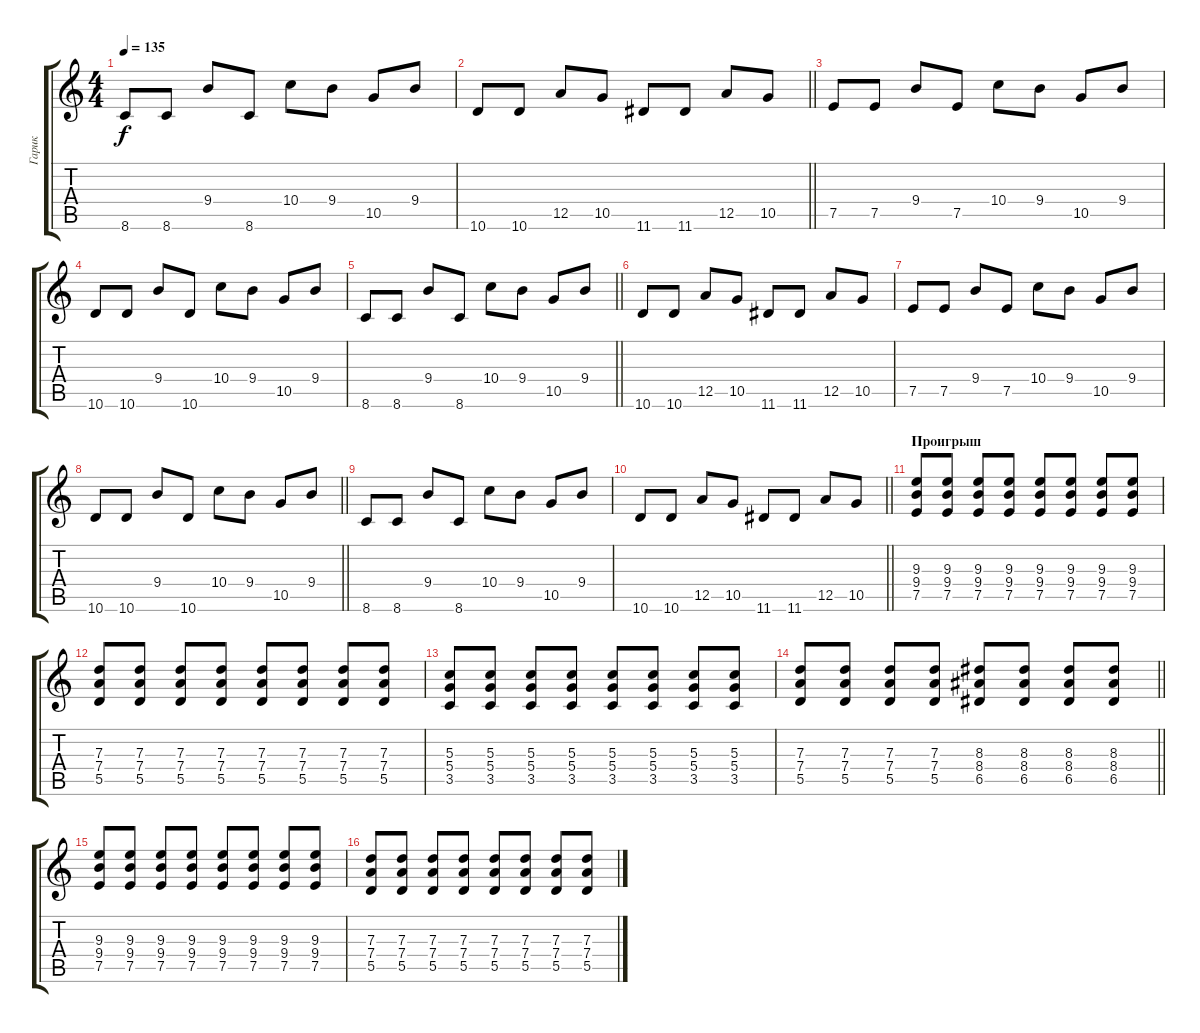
\track ("Гарик" "Гарик") {instrument distortionguitar}
\staff {score tabs}
\tuning (E4 B3 G3 D3 A2 E2) {hide}
\ts (4 4)
\tempo 135
\clef g2
\ks c
8.6.8{dy f} 8.6.8 9.4.8 8.6.8 10.4.8 9.4.8 10.5.8 9.4.8 |
\barLineRight lightlight
10.6.8 10.6.8 12.5.8 10.5.8 11.6.8 11.6.8 12.5.8 10.5.8 |
7.5.8 7.5.8 9.4.8 7.5.8 10.4.8 9.4.8 10.5.8 9.4.8 |
10.6.8 10.6.8 9.4.8 10.6.8 10.4.8 9.4.8 10.5.8 9.4.8 |
\barLineRight lightlight
8.6.8 8.6.8 9.4.8 8.6.8 10.4.8 9.4.8 10.5.8 9.4.8 |
10.6.8 10.6.8 12.5.8 10.5.8 11.6.8 11.6.8 12.5.8 10.5.8 |
7.5.8 7.5.8 9.4.8 7.5.8 10.4.8 9.4.8 10.5.8 9.4.8 |
\barLineRight lightlight
10.6.8 10.6.8 9.4.8 10.6.8 10.4.8 9.4.8 10.5.8 9.4.8 |
8.6.8 8.6.8 9.4.8 8.6.8 10.4.8 9.4.8 10.5.8 9.4.8 |
\barLineRight lightlight
10.6.8 10.6.8 12.5.8 10.5.8 11.6.8 11.6.8 12.5.8 10.5.8 |
\section ("" "Проигрыш")
(9.3 9.4 7.5).8{volume 15} (9.3 9.4 7.5).8 (9.3 9.4 7.5).8 (9.3 9.4 7.5).8 (9.3 9.4 7.5).8 (9.3 9.4 7.5).8 (9.3 9.4 7.5).8 (9.3 9.4 7.5).8 |
(7.3 7.4 5.5).8 (7.3 7.4 5.5).8 (7.3 7.4 5.5).8 (7.3 7.4 5.5).8 (7.3 7.4 5.5).8 (7.3 7.4 5.5).8 (7.3 7.4 5.5).8 (7.3 7.4 5.5).8 |
(5.3 5.4 3.5).8 (5.3 5.4 3.5).8 (5.3 5.4 3.5).8 (5.3 5.4 3.5).8 (5.3 5.4 3.5).8 (5.3 5.4 3.5).8 (5.3 5.4 3.5).8 (5.3 5.4 3.5).8 |
\barLineRight lightlight
(7.3 7.4 5.5).8 (7.3 7.4 5.5).8 (7.3 7.4 5.5).8 (7.3 7.4 5.5).8 (8.3 8.4 6.5).8 (8.3 8.4 6.5).8 (8.3 8.4 6.5).8 (8.3 8.4 6.5).8 |
(9.3 9.4 7.5).8 (9.3 9.4 7.5).8 (9.3 9.4 7.5).8 (9.3 9.4 7.5).8 (9.3 9.4 7.5).8 (9.3 9.4 7.5).8 (9.3 9.4 7.5).8 (9.3 9.4 7.5).8 |
(7.3 7.4 5.5).8 (7.3 7.4 5.5).8 (7.3 7.4 5.5).8 (7.3 7.4 5.5).8 (7.3 7.4 5.5).8 (7.3 7.4 5.5).8 (7.3 7.4 5.5).8 (7.3 7.4 5.5).8
